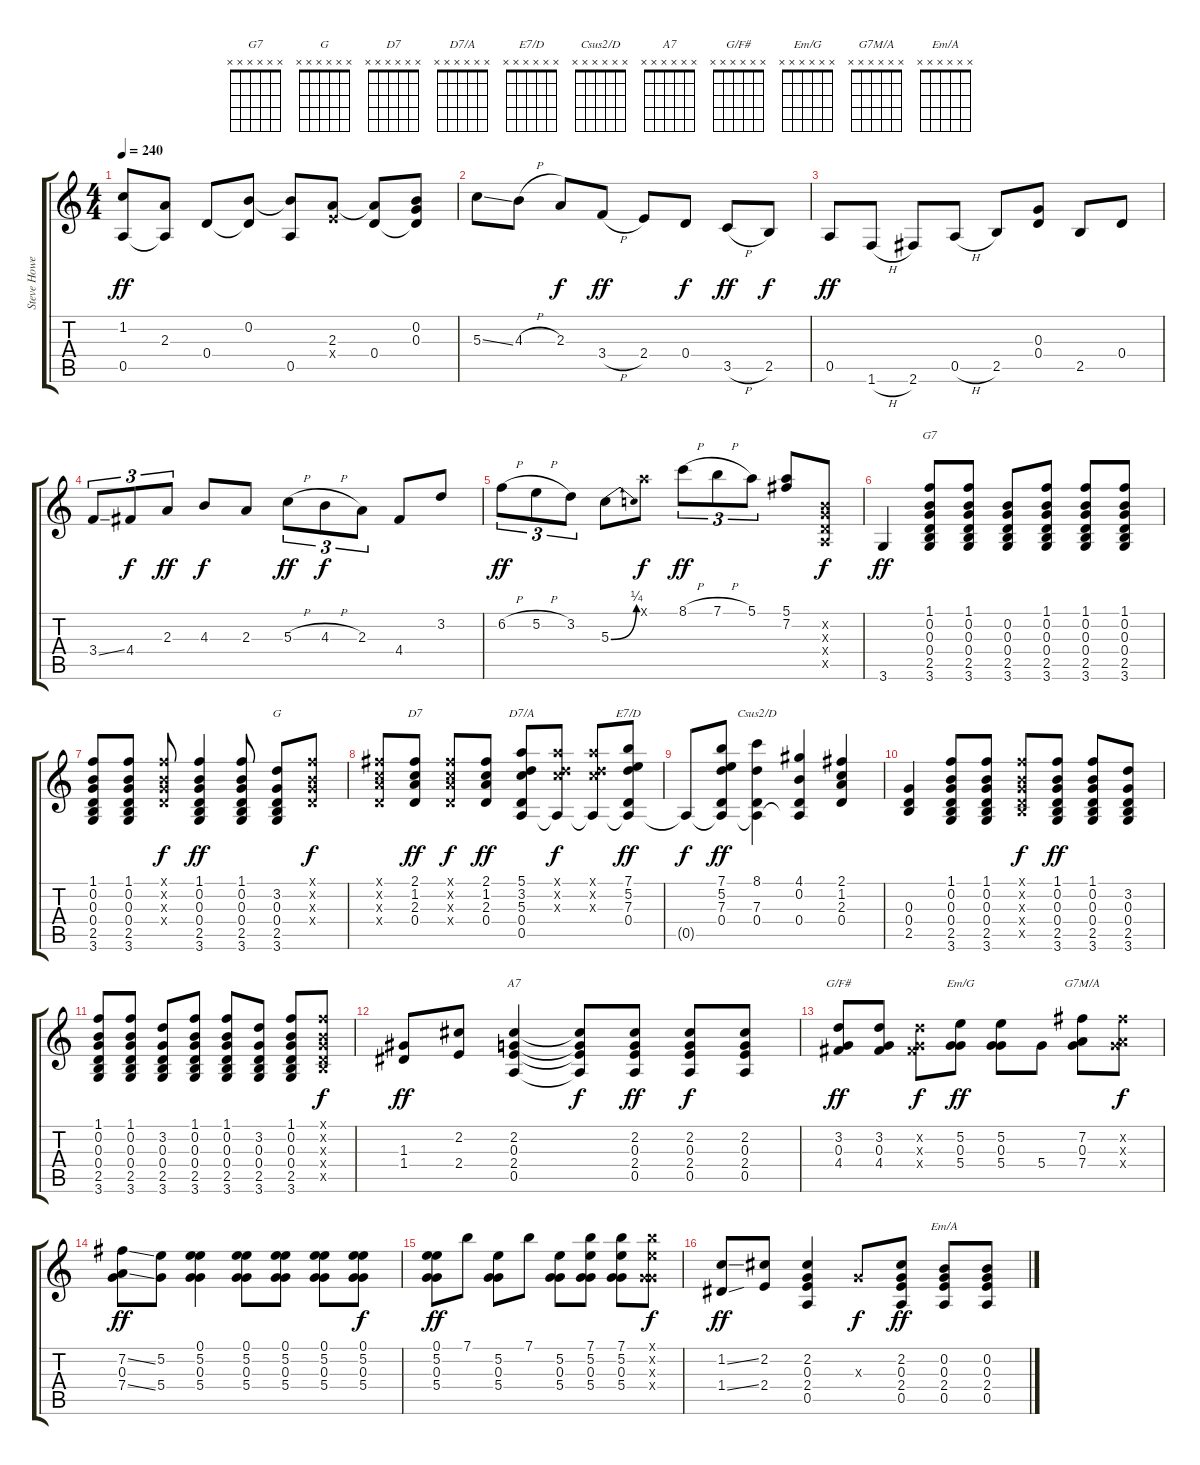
\track ("Steve Howe" "Steve Howe") {instrument acousticguitarsteel}
\staff {score tabs}
\tuning (E4 B3 G3 D3 A2 E2) {hide}
\chord ("G7" x x x x x x)
\chord ("G" x x x x x x)
\chord ("D7" x x x x x x)
\chord ("D7/A" x x x x x x)
\chord ("E7/D" x x x x x x)
\chord ("Csus2/D" x x x x x x)
\chord ("A7" x x x x x x)
\chord ("G/F#" x x x x x x)
\chord ("Em/G" x x x x x x)
\chord ("G7M/A" x x x x x x)
\chord ("Em/A" x x x x x x)
\ts (4 4)
\tempo 240
\clef g2
\ks c
(1.2 0.5).8{dy ff} (2.3 0.5{t}).8 0.4.8 (0.2 0.4{t}).8 (0.2{t} 0.5).8 (2.3 2.4{x}).8 (2.3{t} 0.4).8 (0.2 0.3 0.4{t}).8 |
5.3{ss}.8 4.3{h}.8 2.3.8{dy f} 3.4{h}.8{dy ff} 2.4.8 0.4.8{dy f} 3.5{h}.8{dy ff} 2.5.8{dy f} |
0.5.8{dy ff} 1.6{h}.8 2.6.8 0.5{h}.8 2.5.8 (0.3 0.4).8 2.5.8 0.4.8 |
3.4{ss}.8{tu (3 2)} 4.4.8{tu (3 2) dy f} 2.3.8{tu (3 2) dy ff} 4.3.8{dy f} 2.3.8 5.3{h}.8{tu (3 2) dy ff} 4.3{h}.8{tu (3 2) dy f} 2.3.8{tu (3 2)} 4.4.8 3.2.8 |
6.2{h}.8{tu (3 2) dy ff} 5.2{h}.8{tu (3 2)} 3.2.8{tu (3 2)} 5.3{be (bend 0 0 60 1)}.8 5.1{x}.8{dy f} 8.1{h}.8{tu (3 2) dy ff} 7.1{h}.8{tu (3 2)} 5.1.8{tu (3 2)} (5.1 7.2).8 (0.2{x} 0.3{x} 0.4{x} 0.5{x}).8{dy f} |
3.6.4{dy ff} (1.1 0.2 0.3 0.4 2.5 3.6).8{ch "G7"} (1.1 0.2 0.3 0.4 2.5 3.6).8 (0.2 0.3 0.4 2.5 3.6).8 (1.1 0.2 0.3 0.4 2.5 3.6).8 (1.1 0.2 0.3 0.4 2.5 3.6).8 (1.1 0.2 0.3 0.4 2.5 3.6).8 |
(1.1 0.2 0.3 0.4 2.5 3.6).8 (1.1 0.2 0.3 0.4 2.5 3.6).8 (1.1{x} 0.2{x} 0.3{x} 0.4{x}).8{dy f} (1.1 0.2 0.3 0.4 2.5 3.6).4{dy ff} (1.1 0.2 0.3 0.4 2.5 3.6).8 (3.2 0.3 0.4 2.5 3.6).8{ch "G"} (1.1{x} 0.2{x} 0.3{x} 0.4{x}).8{dy f} |
(2.1{x} 1.2{x} 2.3{x} 0.4{x}).8 (2.1 1.2 2.3 0.4).8{ch "D7" dy ff} (2.1{x} 1.2{x} 2.3{x} 0.4{x}).8{dy f} (2.1 1.2 2.3 0.4).8{dy ff} (5.1 3.2 5.3 0.4 0.5).8{ch "D7/A"} (5.1{x} 3.2{x} 5.3{x} 0.5{t}).8{dy f} (5.1{x} 3.2{x} 5.3{x} 0.5{t}).8 (7.1 5.2 7.3 0.4 0.5{t}).8{ch "E7/D" dy ff} |
0.5{t}.8{dy f} (7.1 5.2 7.3 0.4 0.5{t}).8{dy ff} (8.1 7.3 0.4 0.5{t}).4{ch "Csus2/D"} (4.1 0.2 0.4 0.5{t}).4 (2.1 1.2 2.3 0.4).4 |
(0.3 0.4 2.5).4 (1.1 0.2 0.3 0.4 2.5 3.6).8 (1.1 0.2 0.3 0.4 2.5 3.6).8 (1.1{x} 0.2{x} 0.3{x} 0.4{x} 2.5{x}).8{dy f} (1.1 0.2 0.3 0.4 2.5 3.6).8{dy ff} (1.1 0.2 0.3 0.4 2.5 3.6).8 (3.2 0.3 0.4 2.5 3.6).8 |
(1.1 0.2 0.3 0.4 2.5 3.6).8 (1.1 0.2 0.3 0.4 2.5 3.6).8 (3.2 0.3 0.4 2.5 3.6).8 (1.1 0.2 0.3 0.4 2.5 3.6).8 (1.1 0.2 0.3 0.4 2.5 3.6).8 (3.2 0.3 0.4 2.5 3.6).8 (1.1 0.2 0.3 0.4 2.5 3.6).8 (1.1{x} 0.2{x} 0.3{x} 0.4{x} 2.5{x}).8{dy f} |
(1.3 1.4).8{dy ff} (2.2 2.4).8 (2.2 0.3 2.4 0.5).4{ch "A7"} (2.2{t} 0.3{t} 2.4{t} 0.5{t}).8{dy f} (2.2 0.3 2.4 0.5).8{dy ff} (2.2 0.3 2.4 0.5).8{dy f} (2.2 0.3 2.4 0.5).8 |
(3.2 0.3 4.4).8{ch "G/F#" dy ff} (3.2 0.3 4.4).8 (3.2{x} 0.3{x} 4.4{x}).8{dy f} (5.2 0.3 5.4).8{ch "Em/G" dy ff} (5.2 0.3 5.4).8 5.4.8 (7.2 0.3 7.4).8{ch "G7M/A"} (7.2{x} 0.3{x} 7.4{x}).8{dy f} |
(7.2{ss} 0.3 7.4{ss}).8{dy ff} (5.2 5.4).8 (0.1 5.2 0.3 5.4).4 (0.1 5.2 0.3 5.4).8 (0.1 5.2 0.3 5.4).8 (0.1 5.2 0.3 5.4).8 (0.1 5.2 0.3 5.4).8{dy f} |
(0.1 5.2 0.3 5.4).8{dy ff} 7.1.8 (5.2 0.3 5.4).8 7.1.8 (5.2 0.3 5.4).8 (7.1 5.2 0.3 5.4).8 (7.1 5.2 0.3 5.4).8 (7.1{x} 5.2{x} 0.3{x} 5.4{x}).8{dy f} |
(1.2{ss} 1.4{ss}).8{dy ff} (2.2 2.4).8 (2.2 0.3 2.4 0.5).4 0.3{x}.8{dy f} (2.2 0.3 2.4 0.5).8{dy ff} (0.2 0.3 2.4 0.5).8{ch "Em/A"} (0.2 0.3 2.4 0.5).8
